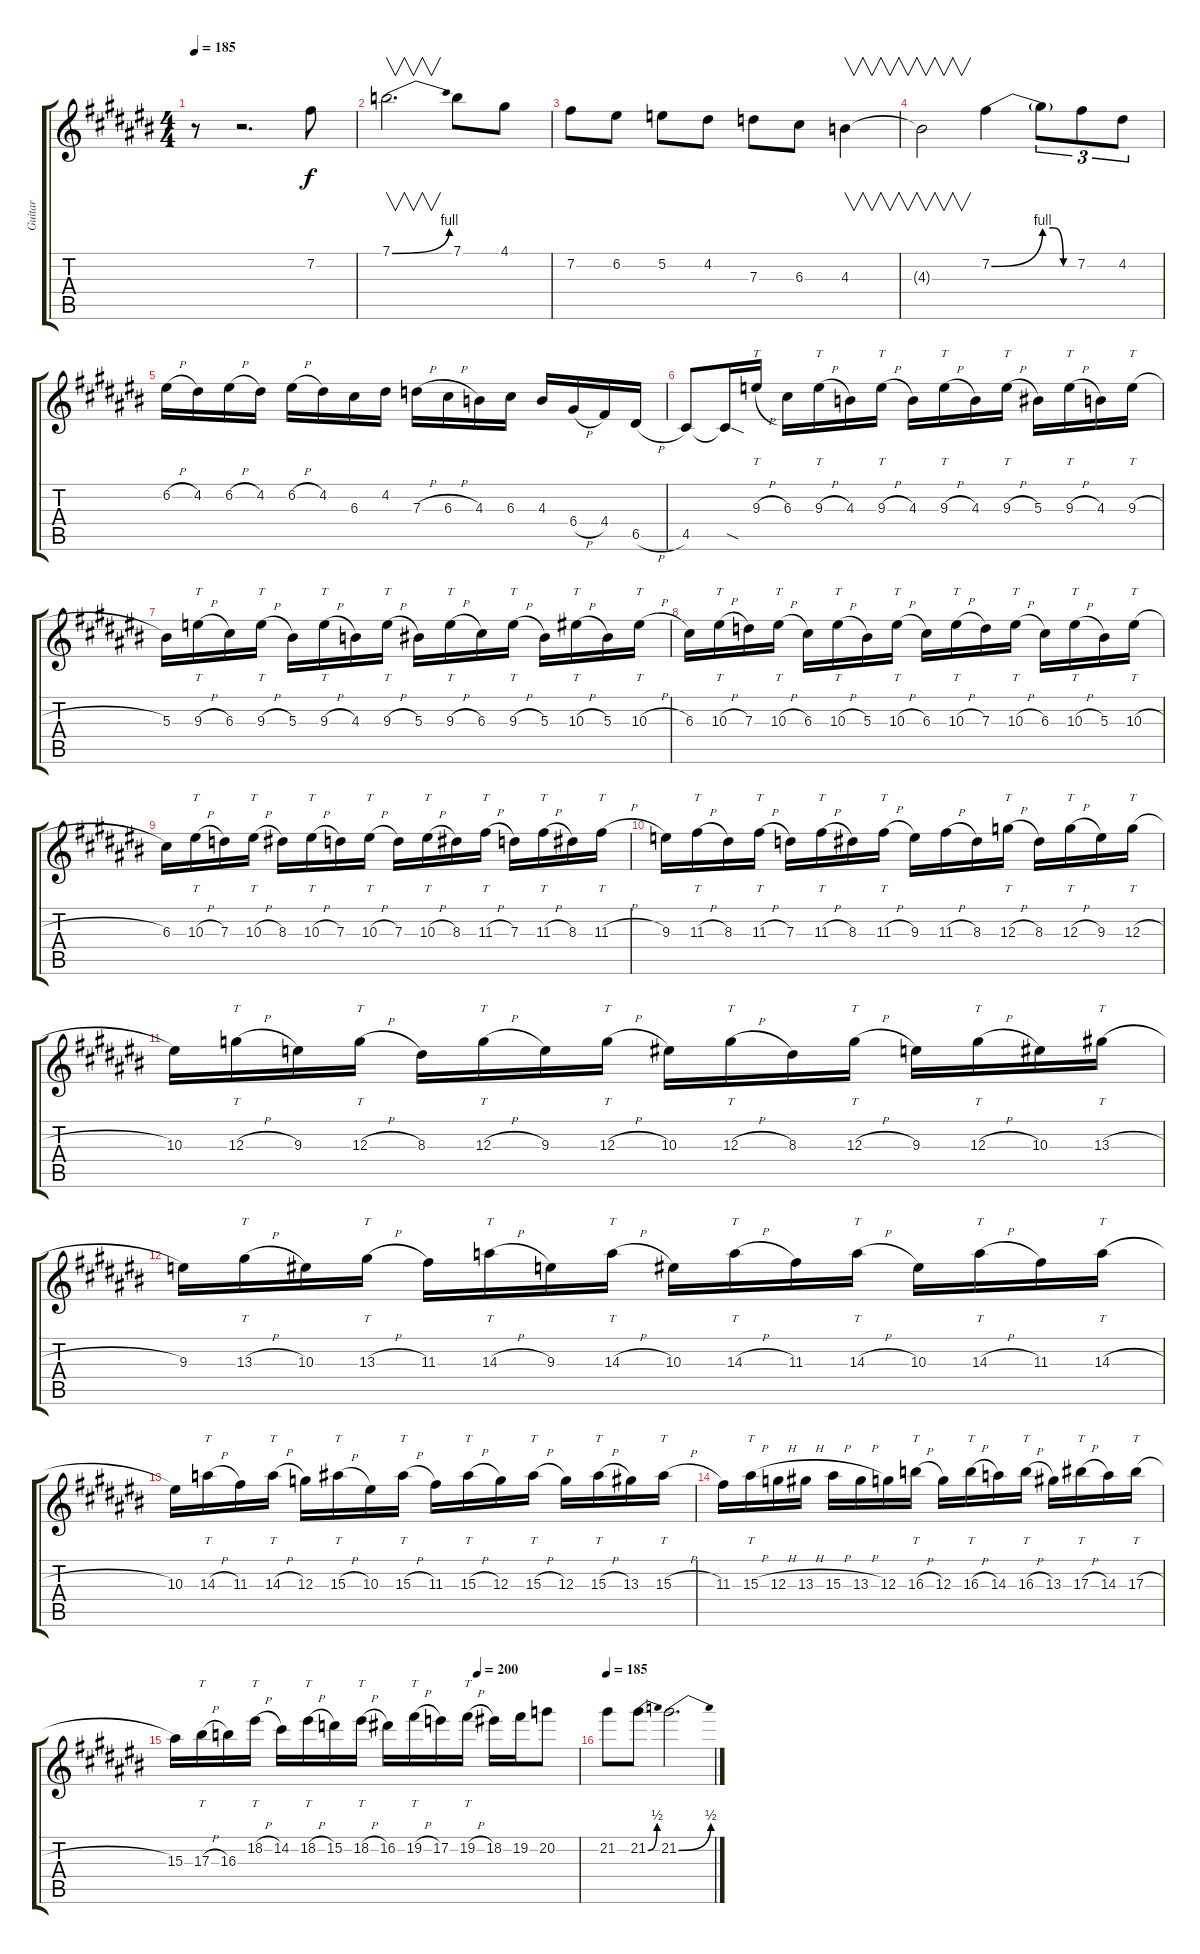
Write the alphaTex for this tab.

\track ("Guitar" "Guitar") {instrument distortionguitar}
\staff {score tabs}
\tuning (E4 B3 G3 D3 A2 E2) {hide}
\ts (4 4)
\tempo 185
\clef g2
\ks c#
r.8{dy f instrument distortionguitar} r.2{d} 7.2.8 |
\ks a#minor
7.1{be (bend 0 0 60 4)}.2{v d} 7.1.8 4.1.8 |
7.2.8 6.2.8 5.2.8 4.2.8 7.3.8 6.3.8 4.3.4{v} |
4.3{t}.2{v} 7.2{be (bend 0 0 60 4)}.4 7.2{be (custom 0 4 20 4 40 0 60 0) t}.8{tu (3 2)} 7.2.8{tu (3 2)} 4.2.8{tu (3 2)} |
\ks c#
6.2{h}.16 4.2.16 6.2{h}.16 4.2.16 6.2{h}.16 4.2.16 6.3.16 4.2.16 7.3{h}.16 6.3{h}.16 4.3.16 6.3.16 4.3.16 6.4{h}.16 4.4.16 6.5{h}.16 |
\ks a#minor
4.5.8 4.5{sod t}.16 9.3{h}.16{tt} 6.3.16 9.3{h}.16{tt} 4.3.16 9.3{h}.16{tt} 4.3.16 9.3{h}.16{tt} 4.3.16 9.3{h}.16{tt} 5.3.16 9.3{h}.16{tt} 4.3.16 9.3{h}.16{tt} |
5.3.16 9.3{h}.16{tt} 6.3.16 9.3{h}.16{tt} 5.3.16 9.3{h}.16{tt} 4.3.16 9.3{h}.16{tt} 5.3.16 9.3{h}.16{tt} 6.3.16 9.3{h}.16{tt} 5.3.16 10.3{h}.16{tt} 5.3.16 10.3{h}.16{tt} |
\ks c#
6.3.16 10.3{h}.16{tt} 7.3.16 10.3{h}.16{tt} 6.3.16 10.3{h}.16{tt} 5.3.16 10.3{h}.16{tt} 6.3.16 10.3{h}.16{tt} 7.3.16 10.3{h}.16{tt} 6.3.16 10.3{h}.16{tt} 5.3.16 10.3{h}.16{tt} |
\ks a#minor
6.3.16 10.3{h}.16{tt} 7.3.16 10.3{h}.16{tt} 8.3.16 10.3{h}.16{tt} 7.3.16 10.3{h}.16{tt} 7.3.16 10.3{h}.16{tt} 8.3.16 11.3{h}.16{tt} 7.3.16 11.3{h}.16{tt} 8.3.16 11.3{h}.16{tt} |
9.3.16 11.3{h}.16{tt} 8.3.16 11.3{h}.16{tt} 7.3.16 11.3{h}.16{tt} 8.3.16 11.3{h}.16{tt} 9.3.16 11.3{h}.16 8.3.16 12.3{h}.16{tt} 8.3.16 12.3{h}.16{tt} 9.3.16 12.3{h}.16{tt} |
\ks c#
10.3.16 12.3{h}.16{tt} 9.3.16 12.3{h}.16{tt} 8.3.16 12.3{h}.16{tt} 9.3.16 12.3{h}.16{tt} 10.3.16 12.3{h}.16{tt} 8.3.16 12.3{h}.16{tt} 9.3.16 12.3{h}.16{tt} 10.3.16 13.3{h}.16{tt} |
\ks a#minor
9.3.16 13.3{h}.16{tt} 10.3.16 13.3{h}.16{tt} 11.3.16 14.3{h}.16{tt} 9.3.16 14.3{h}.16{tt} 10.3.16 14.3{h}.16{tt} 11.3.16 14.3{h}.16{tt} 10.3.16 14.3{h}.16{tt} 11.3.16 14.3{h}.16{tt} |
10.3.16 14.3{h}.16{tt} 11.3.16 14.3{h}.16{tt} 12.3.16 15.3{h}.16{tt} 10.3.16 15.3{h}.16{tt} 11.3.16 15.3{h}.16{tt} 12.3.16 15.3{h}.16{tt} 12.3.16 15.3{h}.16{tt} 13.3.16 15.3{h}.16{tt} |
\ks c#
11.3.16 15.3{h}.16{tt} 12.3{h}.16 13.3{h}.16 15.3{h}.16 13.3{h}.16 12.3.16 16.3{h}.16{tt} 12.3.16 16.3{h}.16{tt} 14.3.16 16.3{h}.16{tt} 13.3.16 17.3{h}.16{tt} 14.3.16 17.3{h}.16{tt} |
\tempo (200 0.75)
\ks a#minor
15.3.16 17.3{h}.16{tt} 16.3.16 18.2{h}.16{tt} 14.2.16 18.2{h}.16{tt} 15.2.16 18.2{h}.16{tt} 16.2.16 19.2{h}.16{tt} 17.2.16 19.2{h}.16{tt} 18.2.16 19.2.16 20.2.8 |
\tempo 185
21.2.8 21.2{be (bend 0 0 60 2)}.8 21.2{be (bend 0 0 60 2)}.2{d}
